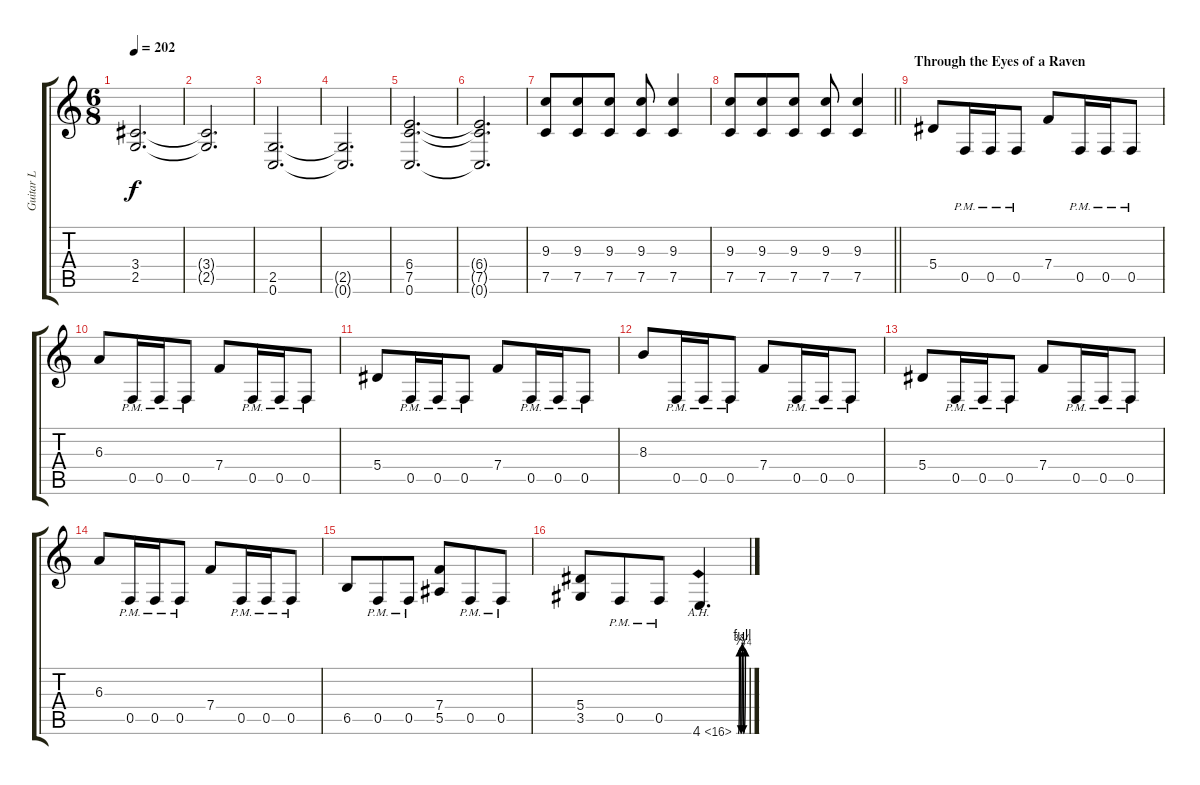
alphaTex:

\track ("Guitar L" "Guitar L") {instrument distortionguitar}
\staff {score tabs}
\tuning (C4 G3 Eb3 Bb2 F2 C2) {hide}
\ts (6 8)
\tempo 202
\clef g2
\ks c
(3.4 2.5).2{d dy f} |
(3.4{t} 2.5{t}).2{d} |
(2.5 0.6).2{d} |
(2.5{t} 0.6{t}).2{d} |
(6.4 7.5 0.6).2{d} |
(6.4{t} 7.5{t} 0.6{t}).2{d} |
(9.3 7.5).8 (9.3 7.5).8 (9.3 7.5).8 (9.3 7.5).8 (9.3 7.5).4 |
\barLineRight lightlight
(9.3 7.5).8 (9.3 7.5).8 (9.3 7.5).8 (9.3 7.5).8 (9.3 7.5).4 |
\section ("" "Through the Eyes of a Raven")
5.4.8 0.5{pm}.16 0.5{pm}.16 0.5{pm}.8 7.4.8 0.5{pm}.16 0.5{pm}.16 0.5{pm}.8 |
6.3.8 0.5{pm}.16 0.5{pm}.16 0.5{pm}.8 7.4.8 0.5{pm}.16 0.5{pm}.16 0.5{pm}.8 |
5.4.8 0.5{pm}.16 0.5{pm}.16 0.5{pm}.8 7.4.8 0.5{pm}.16 0.5{pm}.16 0.5{pm}.8 |
8.3.8 0.5{pm}.16 0.5{pm}.16 0.5{pm}.8 7.4.8 0.5{pm}.16 0.5{pm}.16 0.5{pm}.8 |
5.4.8 0.5{pm}.16 0.5{pm}.16 0.5{pm}.8 7.4.8 0.5{pm}.16 0.5{pm}.16 0.5{pm}.8 |
6.3.8 0.5{pm}.16 0.5{pm}.16 0.5{pm}.8 7.4.8 0.5{pm}.16 0.5{pm}.16 0.5{pm}.8 |
6.5.8 0.5{pm}.8 0.5{pm}.8 (7.4 5.5).8 0.5{pm}.8 0.5{pm}.8 |
(5.4 3.5).8 0.5{pm}.8 0.5{pm}.8 4.6{be (custom 0 0 10 0 20 3 29 0 39 4 46 0 60 3) ah 12}.4{d}
